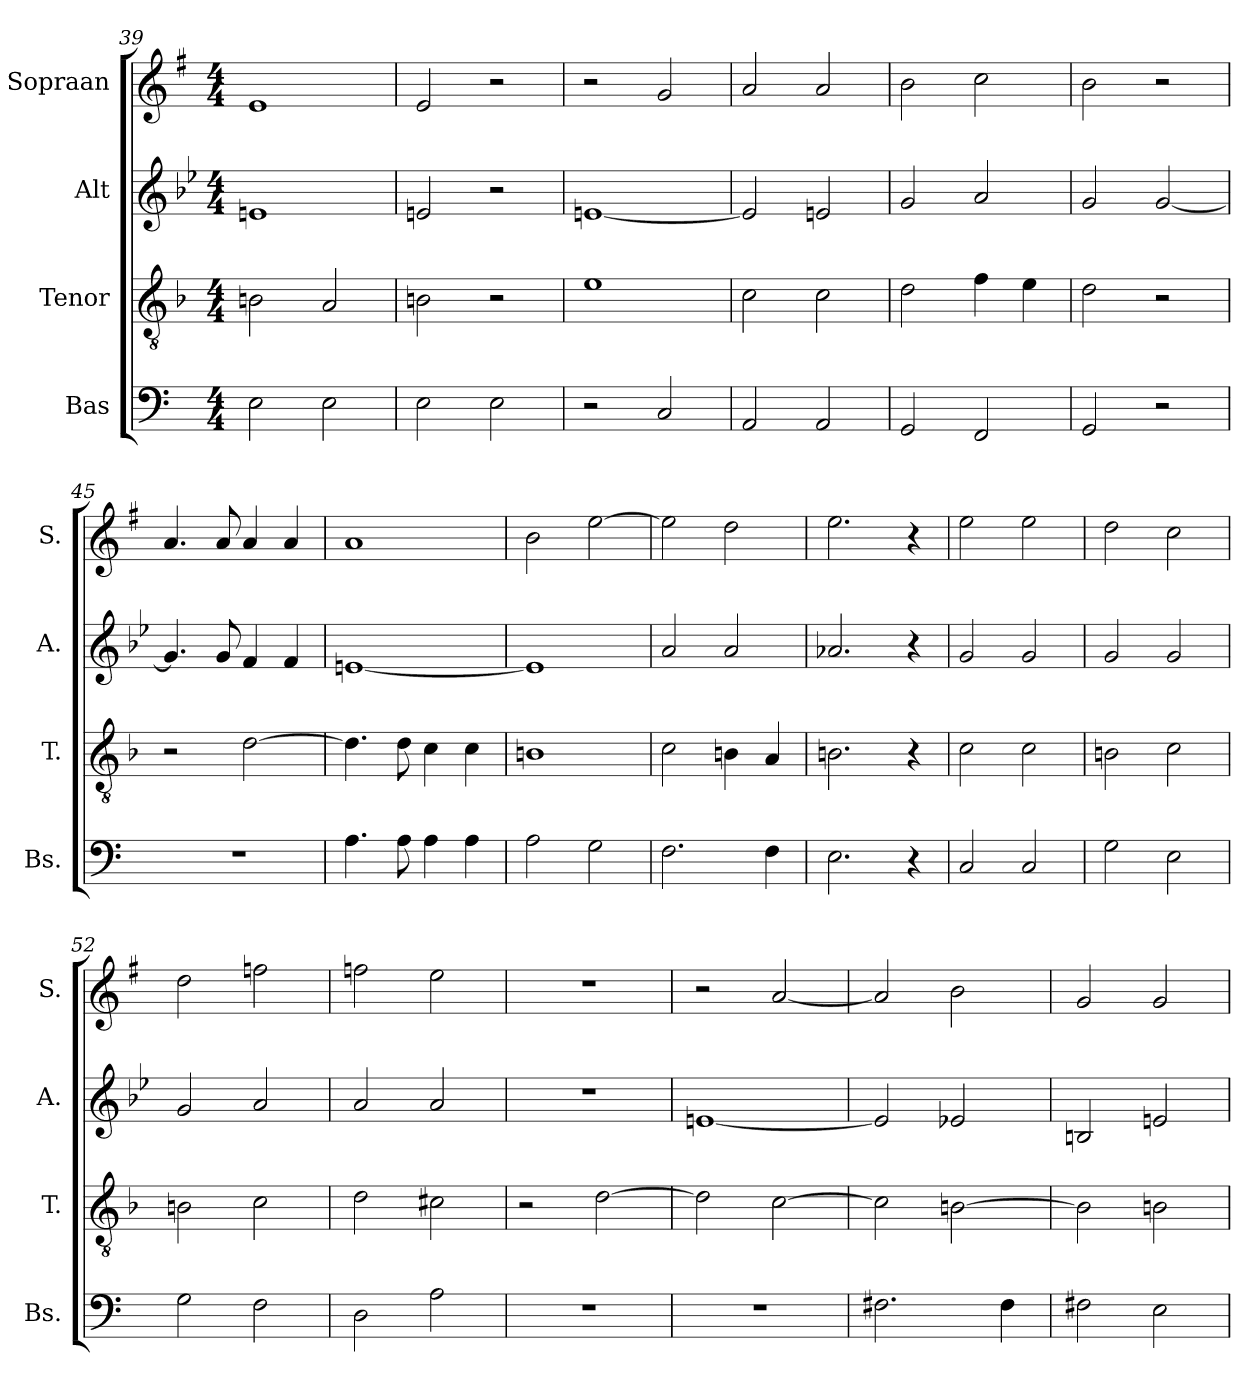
**kern	**kern	**kern	**kern
*part4	*part3	*part2	*part1
*staff4	*staff3	*staff2	*staff1
*I"Bas	*I"Tenor	*I"Alt	*I"Sopraan
*I'Bs.	*I'T.	*I'A.	*I'S.
*clefF4	*clefGv2	*clefG2	*clefG2
*k[]	*k[b-]	*k[b-e-]	*k[f#]
*M4/4	*M4/4	*M4/4	*M4/4
=39	=39	=39	=39
2E\	2Bn\	1en	1e
2E\	2A/	.	.
=40	=40	=40	=40
2E\	2Bn\	2en/	2e/
2E\	2r	2r	2r
=41	=41	=41	=41
2r	1e	[1en	2r
2C/	.	.	2g/
=42	=42	=42	=42
2AA/	2c\	2e/]	2a/
2AA/	2c\	2en/	2a/
=43	=43	=43	=43
2GG/	2d\	2g/	2b\
2FF/	4f\	2a/	2cc\
.	4e\	.	.
!!LO:LB:g=z
=44	=44	=44	=44
2GG/	2d\	2g/	2b\
2r	2r	[2g/	2r
=45	=45	=45	=45
1r	2r	4.g/]	4.a/
.	.	8g/	8a/
.	[2d\	4f/	4a/
.	.	4f/	4a/
=46	=46	=46	=46
4.A\	4.d\]	[1en	1a
8A\	8d\	.	.
4A\	4c\	.	.
4A\	4c\	.	.
=47	=47	=47	=47
2A\	1Bn	1e]	2b\
2G\	.	.	[2ee\
=48	=48	=48	=48
2.F\	2c\	2a/	2ee\]
.	4Bn\	2a/	2dd\
4F\	4A/	.	.
=49	=49	=49	=49
*	*	*	*MM60
2.E\	2.Bn\	2.a-X/	2.ee\
4r	4r	4r	4r
=50	=50	=50	=50
*	*	*	*MM100
2C/	2c\	2g/	2ee\
2C/	2c\	2g/	2ee\
=51	=51	=51	=51
2G\	2Bn\	2g/	2dd\
2E\	2c\	2g/	2cc\
=52	=52	=52	=52
2G\	2Bn\	2g/	2dd\
2F\	2c\	2a/	2ffn\
=53	=53	=53	=53
2D\	2d\	2a/	2ffn\
2A\	2c#X\	2a/	2ee\
!!LO:LB:g=z
=54	=54	=54	=54
1r	2r	1r	1r
.	[2d\	.	.
=55	=55	=55	=55
1r	2d\]	[1en	2r
.	[2c\	.	[2a/
=56	=56	=56	=56
2.F#X\	2c\]	2e/]	2a/]
.	[2Bn\	2e-X/	2b\
4F#\	.	.	.
=57	=57	=57	=57
2F#X\	2B\]	2Bn/	2g/
2E\	2Bn\	2en/	2g/
=	=	=	=
*-	*-	*-	*-
